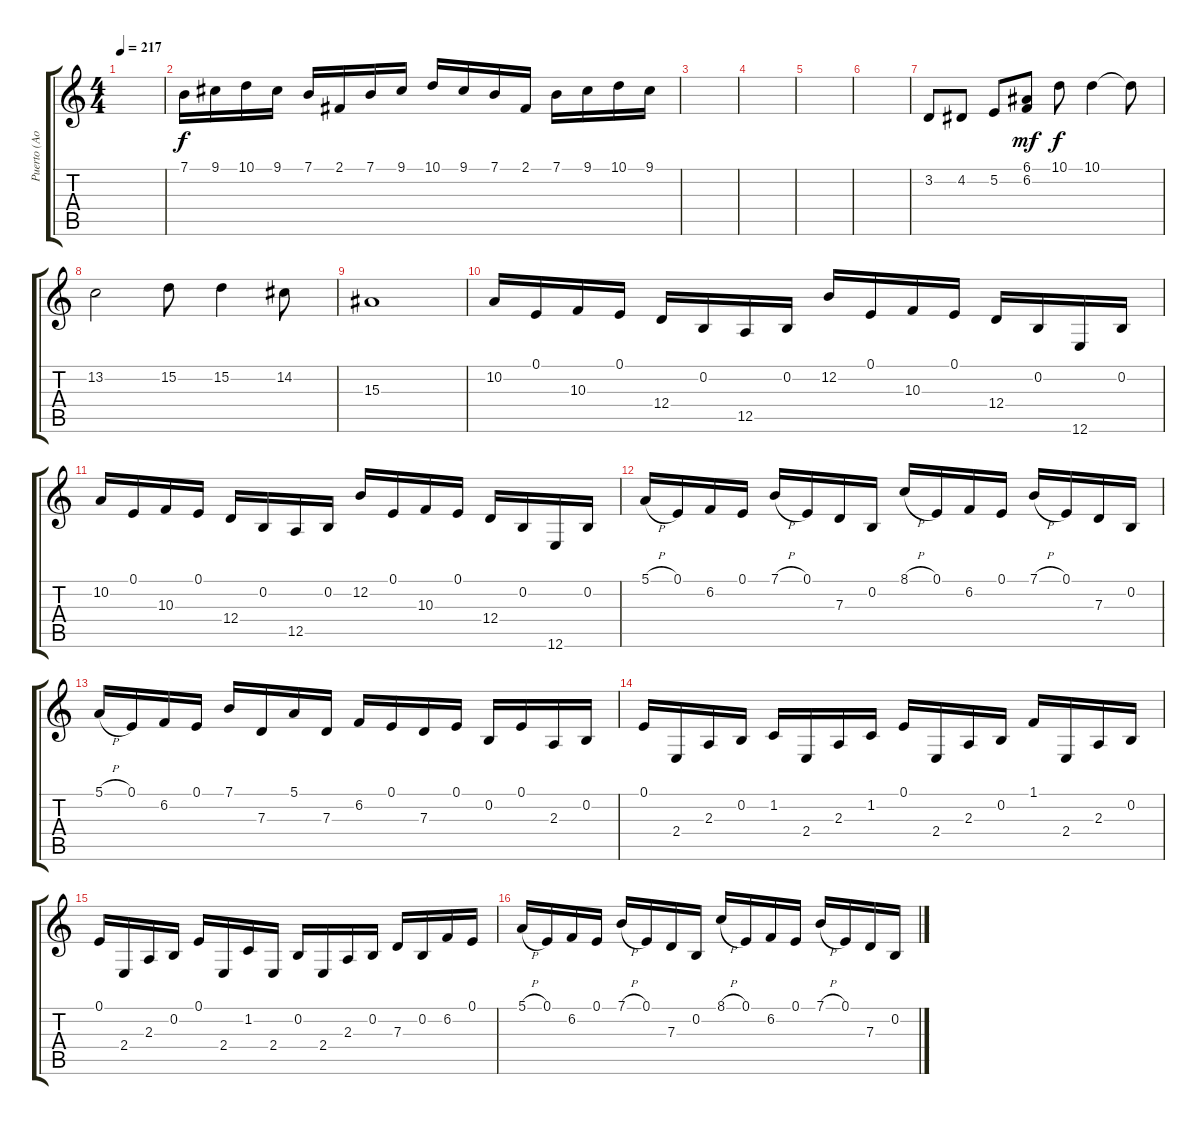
\track ("Puerto (Aoshi)" "Puerto (Ao") {instrument electricgrandpiano}
\staff {score tabs}
\tuning (E4 B3 G3 D3 A2 E2) {hide}
\ts (4 4)
\tempo 217
\tempo 70
\tempo 217
\clef g2
\ks c
|
7.1.16 9.1.16 10.1.16 9.1.16 7.1.16 2.1.16 7.1.16 9.1.16 10.1.16 9.1.16 7.1.16 2.1.16 7.1.16 9.1.16 10.1.16 9.1.16 |
|
|
|
|
3.2.8{dy f} 4.2.8 5.2.8 (6.1 6.2).8{dy mf} 10.1.8{dy f} 10.1.4 10.1{t}.8 |
13.2.2 15.2.8 15.2.4 14.2.8 |
15.3.1 |
10.2.16 0.1.16 10.3.16 0.1.16 12.4.16 0.2.16 12.5.16 0.2.16 12.2.16 0.1.16 10.3.16 0.1.16 12.4.16 0.2.16 12.6.16 0.2.16 |
10.2.16 0.1.16 10.3.16 0.1.16 12.4.16 0.2.16 12.5.16 0.2.16 12.2.16 0.1.16 10.3.16 0.1.16 12.4.16 0.2.16 12.6.16 0.2.16 |
5.1{h}.16 0.1.16 6.2.16 0.1.16 7.1{h}.16 0.1.16 7.3.16 0.2.16 8.1{h}.16 0.1.16 6.2.16 0.1.16 7.1{h}.16 0.1.16 7.3.16 0.2.16 |
5.1{h}.16 0.1.16 6.2.16 0.1.16 7.1.16 7.3.16 5.1.16 7.3.16 6.2.16 0.1.16 7.3.16 0.1.16 0.2.16 0.1.16 2.3.16 0.2.16 |
0.1.16 2.4.16 2.3.16 0.2.16 1.2.16 2.4.16 2.3.16 1.2.16 0.1.16 2.4.16 2.3.16 0.2.16 1.1.16 2.4.16 2.3.16 0.2.16 |
0.1.16 2.4.16 2.3.16 0.2.16 0.1.16 2.4.16 1.2.16 2.4.16 0.2.16 2.4.16 2.3.16 0.2.16 7.3.16 0.2.16 6.2.16 0.1.16 |
5.1{h}.16 0.1.16 6.2.16 0.1.16 7.1{h}.16 0.1.16 7.3.16 0.2.16 8.1{h}.16 0.1.16 6.2.16 0.1.16 7.1{h}.16 0.1.16 7.3.16 0.2.16
